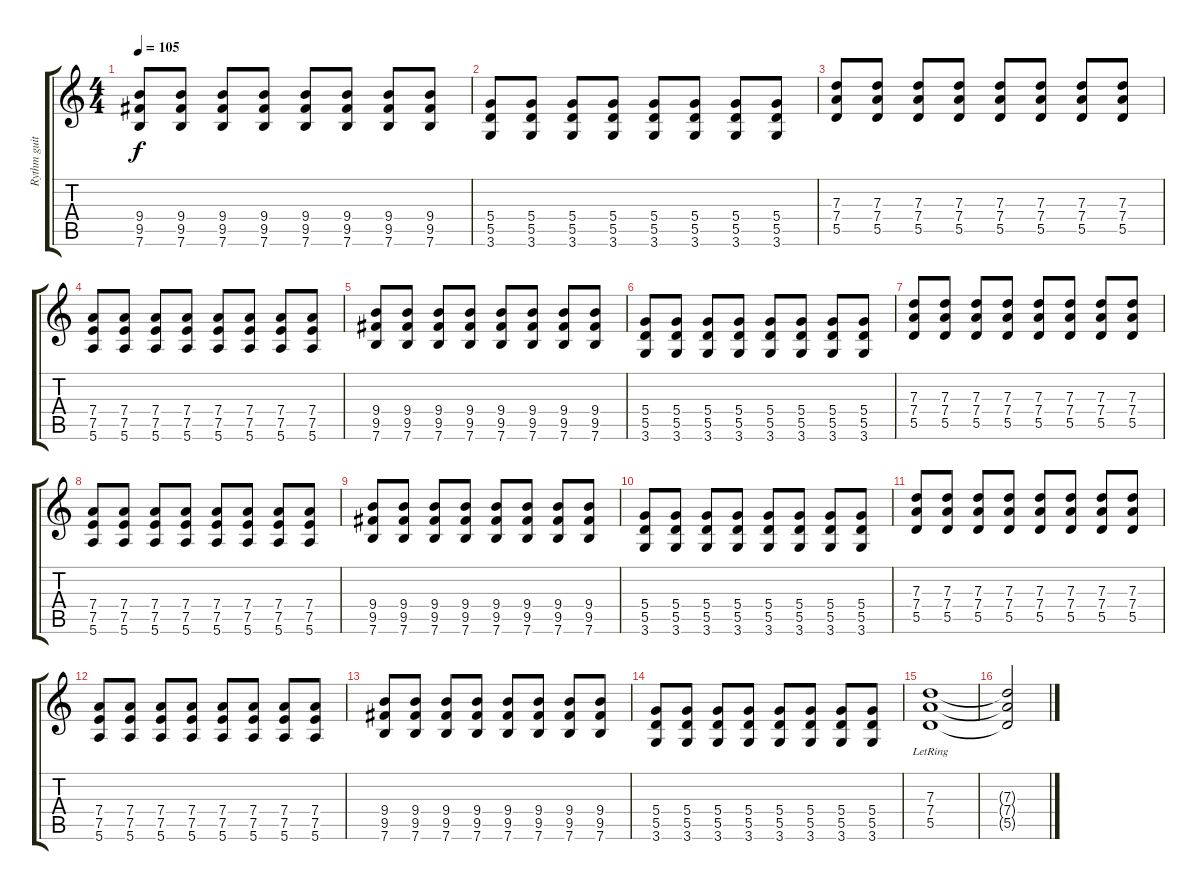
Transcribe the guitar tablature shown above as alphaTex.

\track ("Rythm guitar" "Rythm guit") {instrument distortionguitar}
\staff {score tabs}
\tuning (E4 B3 G3 D3 A2 E2) {hide}
\ts (4 4)
\tempo 105
\clef g2
\ks c
(9.4 9.5 7.6).8{dy f} (9.4 9.5 7.6).8 (9.4 9.5 7.6).8 (9.4 9.5 7.6).8 (9.4 9.5 7.6).8 (9.4 9.5 7.6).8 (9.4 9.5 7.6).8 (9.4 9.5 7.6).8 |
(5.4 5.5 3.6).8 (5.4 5.5 3.6).8 (5.4 5.5 3.6).8 (5.4 5.5 3.6).8 (5.4 5.5 3.6).8 (5.4 5.5 3.6).8 (5.4 5.5 3.6).8 (5.4 5.5 3.6).8 |
(7.3 7.4 5.5).8 (7.3 7.4 5.5).8 (7.3 7.4 5.5).8 (7.3 7.4 5.5).8 (7.3 7.4 5.5).8 (7.3 7.4 5.5).8 (7.3 7.4 5.5).8 (7.3 7.4 5.5).8 |
(7.4 7.5 5.6).8 (7.4 7.5 5.6).8 (7.4 7.5 5.6).8 (7.4 7.5 5.6).8 (7.4 7.5 5.6).8 (7.4 7.5 5.6).8 (7.4 7.5 5.6).8 (7.4 7.5 5.6).8 |
(9.4 9.5 7.6).8 (9.4 9.5 7.6).8 (9.4 9.5 7.6).8 (9.4 9.5 7.6).8 (9.4 9.5 7.6).8 (9.4 9.5 7.6).8 (9.4 9.5 7.6).8 (9.4 9.5 7.6).8 |
(5.4 5.5 3.6).8 (5.4 5.5 3.6).8 (5.4 5.5 3.6).8 (5.4 5.5 3.6).8 (5.4 5.5 3.6).8 (5.4 5.5 3.6).8 (5.4 5.5 3.6).8 (5.4 5.5 3.6).8 |
(7.3 7.4 5.5).8 (7.3 7.4 5.5).8 (7.3 7.4 5.5).8 (7.3 7.4 5.5).8 (7.3 7.4 5.5).8 (7.3 7.4 5.5).8 (7.3 7.4 5.5).8 (7.3 7.4 5.5).8 |
(7.4 7.5 5.6).8 (7.4 7.5 5.6).8 (7.4 7.5 5.6).8 (7.4 7.5 5.6).8 (7.4 7.5 5.6).8 (7.4 7.5 5.6).8 (7.4 7.5 5.6).8 (7.4 7.5 5.6).8 |
(9.4 9.5 7.6).8 (9.4 9.5 7.6).8 (9.4 9.5 7.6).8 (9.4 9.5 7.6).8 (9.4 9.5 7.6).8 (9.4 9.5 7.6).8 (9.4 9.5 7.6).8 (9.4 9.5 7.6).8 |
(5.4 5.5 3.6).8 (5.4 5.5 3.6).8 (5.4 5.5 3.6).8 (5.4 5.5 3.6).8 (5.4 5.5 3.6).8 (5.4 5.5 3.6).8 (5.4 5.5 3.6).8 (5.4 5.5 3.6).8 |
(7.3 7.4 5.5).8 (7.3 7.4 5.5).8 (7.3 7.4 5.5).8 (7.3 7.4 5.5).8 (7.3 7.4 5.5).8 (7.3 7.4 5.5).8 (7.3 7.4 5.5).8 (7.3 7.4 5.5).8 |
(7.4 7.5 5.6).8 (7.4 7.5 5.6).8 (7.4 7.5 5.6).8 (7.4 7.5 5.6).8 (7.4 7.5 5.6).8 (7.4 7.5 5.6).8 (7.4 7.5 5.6).8 (7.4 7.5 5.6).8 |
(9.4 9.5 7.6).8 (9.4 9.5 7.6).8 (9.4 9.5 7.6).8 (9.4 9.5 7.6).8 (9.4 9.5 7.6).8 (9.4 9.5 7.6).8 (9.4 9.5 7.6).8 (9.4 9.5 7.6).8 |
(5.4 5.5 3.6).8 (5.4 5.5 3.6).8 (5.4 5.5 3.6).8 (5.4 5.5 3.6).8 (5.4 5.5 3.6).8 (5.4 5.5 3.6).8 (5.4 5.5 3.6).8 (5.4 5.5 3.6).8 |
(7.3{lr} 7.4 5.5).1 |
(7.3{t} 7.4{t} 5.5{t}).2
